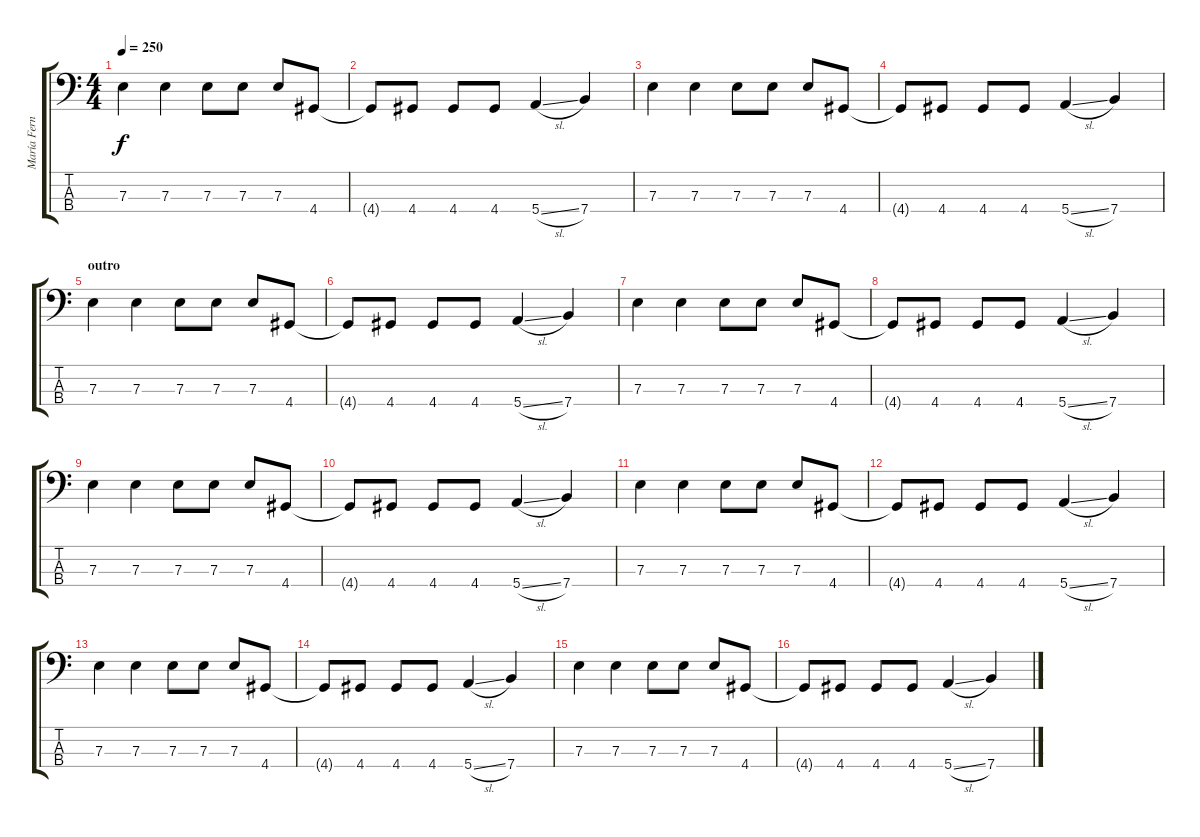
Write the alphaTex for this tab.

\track ("María Fernanda (bajo)" "María Fern") {instrument electricbasspick}
\staff {score tabs}
\tuning (G2 D2 A1 E1) {hide}
\ts (4 4)
\tempo 250
\clef f4
\ks c
7.3.4{dy f} 7.3.4 7.3.8 7.3.8 7.3.8 4.4.8 |
4.4{t}.8 4.4.8 4.4.8 4.4.8 5.4{sl}.4 7.4.4 |
7.3.4 7.3.4 7.3.8 7.3.8 7.3.8 4.4.8 |
4.4{t}.8 4.4.8 4.4.8 4.4.8 5.4{sl}.4 7.4.4 |
\section ("" "outro")
7.3.4 7.3.4 7.3.8 7.3.8 7.3.8 4.4.8 |
4.4{t}.8 4.4.8 4.4.8 4.4.8 5.4{sl}.4 7.4.4 |
7.3.4 7.3.4 7.3.8 7.3.8 7.3.8 4.4.8 |
4.4{t}.8 4.4.8 4.4.8 4.4.8 5.4{sl}.4 7.4.4 |
7.3.4 7.3.4 7.3.8 7.3.8 7.3.8 4.4.8 |
4.4{t}.8 4.4.8 4.4.8 4.4.8 5.4{sl}.4 7.4.4 |
7.3.4 7.3.4 7.3.8 7.3.8 7.3.8 4.4.8 |
4.4{t}.8 4.4.8 4.4.8 4.4.8 5.4{sl}.4 7.4.4 |
7.3.4 7.3.4 7.3.8 7.3.8 7.3.8 4.4.8 |
4.4{t}.8 4.4.8 4.4.8 4.4.8 5.4{sl}.4 7.4.4 |
7.3.4 7.3.4 7.3.8 7.3.8 7.3.8 4.4.8 |
4.4{t}.8 4.4.8 4.4.8 4.4.8 5.4{sl}.4 7.4.4
